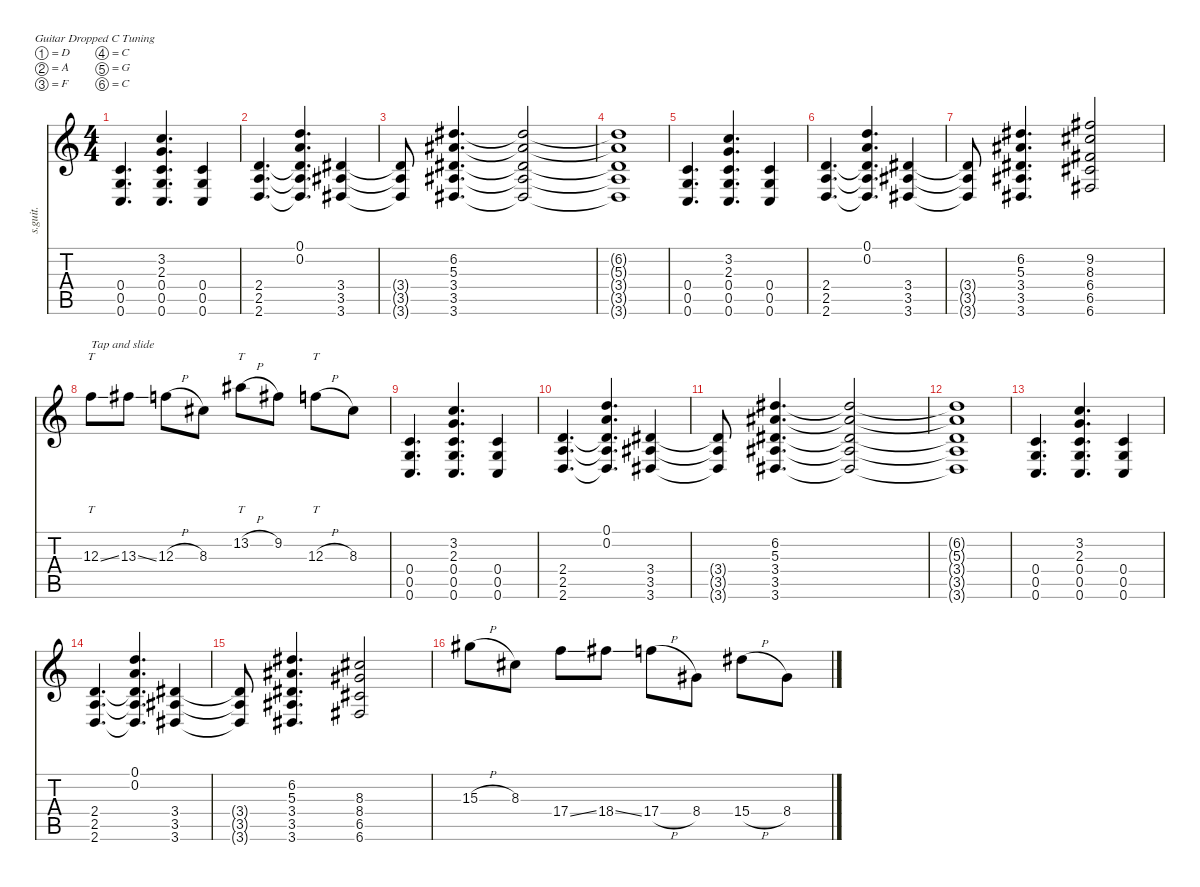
\defaultSystemsLayout 4
\hideDynamics
\bracketExtendMode nobrackets
\track ("Misha \"Bulb\" Mansoor" "s.guit.") {instrument distortionguitar}
\staff {score tabs}
\tuning (D4 A3 F3 C3 G2 C2)
\ts (4 4)
\tempo (213 hide)
\clef g2
\ks c
(0.4 0.5 0.6).4{d lyrics (0 "") lyrics (1 "") lyrics (2 "") lyrics (3 "") lyrics (4 "") dy mf} (3.2 2.3 0.4 0.5 0.6).4{d lyrics (0 "") lyrics (1 "") lyrics (2 "") lyrics (3 "") lyrics (4 "")} (0.4 0.5 0.6).4{lyrics (0 "") lyrics (1 "") lyrics (2 "") lyrics (3 "") lyrics (4 "")} |
(2.4 2.5 2.6).4{d lyrics (0 "") lyrics (1 "") lyrics (2 "") lyrics (3 "") lyrics (4 "")} (0.1 0.2 2.4{t} 2.5{t} 2.6{t}).4{d lyrics (0 "") lyrics (1 "") lyrics (2 "") lyrics (3 "") lyrics (4 "")} (3.4{acc #} 3.5{acc #} 3.6{acc #}).4{lyrics (0 "") lyrics (1 "") lyrics (2 "") lyrics (3 "") lyrics (4 "")} |
(3.4{t acc #} 3.5{t acc #} 3.6{t acc #}).8{lyrics (0 "") lyrics (1 "") lyrics (2 "") lyrics (3 "") lyrics (4 "")} (6.2{acc #} 5.3{acc #} 3.4{acc #} 3.5{acc #} 3.6{acc #}).4{d lyrics (0 "") lyrics (1 "") lyrics (2 "") lyrics (3 "") lyrics (4 "")} (6.2{t acc #} 5.3{t acc #} 3.4{t acc #} 3.5{t acc #} 3.6{t acc #}).2{lyrics (0 "") lyrics (1 "") lyrics (2 "") lyrics (3 "") lyrics (4 "")} |
(6.2{t acc #} 5.3{t acc #} 3.4{t acc #} 3.5{t acc #} 3.6{t acc #}).1{lyrics (0 "") lyrics (1 "") lyrics (2 "") lyrics (3 "") lyrics (4 "")} |
(0.4 0.5 0.6).4{d lyrics (0 "") lyrics (1 "") lyrics (2 "") lyrics (3 "") lyrics (4 "")} (3.2 2.3 0.4 0.5 0.6).4{d lyrics (0 "") lyrics (1 "") lyrics (2 "") lyrics (3 "") lyrics (4 "")} (0.4 0.5 0.6).4{lyrics (0 "") lyrics (1 "") lyrics (2 "") lyrics (3 "") lyrics (4 "")} |
(2.4 2.5 2.6).4{d lyrics (0 "") lyrics (1 "") lyrics (2 "") lyrics (3 "") lyrics (4 "")} (0.1 0.2 2.4{t} 2.5{t} 2.6{t}).4{d lyrics (0 "") lyrics (1 "") lyrics (2 "") lyrics (3 "") lyrics (4 "")} (3.4{acc #} 3.5{acc #} 3.6{acc #}).4{lyrics (0 "") lyrics (1 "") lyrics (2 "") lyrics (3 "") lyrics (4 "")} |
(3.4{t acc #} 3.5{t acc #} 3.6{t acc #}).8{lyrics (0 "") lyrics (1 "") lyrics (2 "") lyrics (3 "") lyrics (4 "")} (6.2{acc #} 5.3{acc #} 3.4{acc #} 3.5{acc #} 3.6{acc #}).4{d lyrics (0 "") lyrics (1 "") lyrics (2 "") lyrics (3 "") lyrics (4 "")} (9.2{acc #} 8.3{acc #} 6.4{acc #} 6.5{acc #} 6.6{acc #}).2{lyrics (0 "") lyrics (1 "") lyrics (2 "") lyrics (3 "") lyrics (4 "")} |
12.3{ss}.8{tt txt "Tap and slide" lyrics (0 "") lyrics (1 "") lyrics (2 "") lyrics (3 "") lyrics (4 "")} 13.3{ss acc #}.8{lyrics (0 "") lyrics (1 "") lyrics (2 "") lyrics (3 "") lyrics (4 "")} 12.3{h}.8{lyrics (0 "") lyrics (1 "") lyrics (2 "") lyrics (3 "") lyrics (4 "")} 8.3{acc #}.8{lyrics (0 "") lyrics (1 "") lyrics (2 "") lyrics (3 "") lyrics (4 "")} 13.2{h acc #}.8{tt lyrics (0 "") lyrics (1 "") lyrics (2 "") lyrics (3 "") lyrics (4 "")} 9.2{acc #}.8{lyrics (0 "") lyrics (1 "") lyrics (2 "") lyrics (3 "") lyrics (4 "")} 12.3{h}.8{tt lyrics (0 "") lyrics (1 "") lyrics (2 "") lyrics (3 "") lyrics (4 "")} 8.3{acc #}.8{lyrics (0 "") lyrics (1 "") lyrics (2 "") lyrics (3 "") lyrics (4 "")} |
(0.4 0.5 0.6).4{d lyrics (0 "") lyrics (1 "") lyrics (2 "") lyrics (3 "") lyrics (4 "")} (3.2 2.3 0.4 0.5 0.6).4{d lyrics (0 "") lyrics (1 "") lyrics (2 "") lyrics (3 "") lyrics (4 "")} (0.4 0.5 0.6).4{lyrics (0 "") lyrics (1 "") lyrics (2 "") lyrics (3 "") lyrics (4 "")} |
(2.4 2.5 2.6).4{d lyrics (0 "") lyrics (1 "") lyrics (2 "") lyrics (3 "") lyrics (4 "")} (0.1 0.2 2.4{t} 2.5{t} 2.6{t}).4{d lyrics (0 "") lyrics (1 "") lyrics (2 "") lyrics (3 "") lyrics (4 "")} (3.4{acc #} 3.5{acc #} 3.6{acc #}).4{lyrics (0 "") lyrics (1 "") lyrics (2 "") lyrics (3 "") lyrics (4 "")} |
(3.4{t acc #} 3.5{t acc #} 3.6{t acc #}).8{lyrics (0 "") lyrics (1 "") lyrics (2 "") lyrics (3 "") lyrics (4 "")} (6.2{acc #} 5.3{acc #} 3.4{acc #} 3.5{acc #} 3.6{acc #}).4{d lyrics (0 "") lyrics (1 "") lyrics (2 "") lyrics (3 "") lyrics (4 "")} (6.2{t acc #} 5.3{t acc #} 3.4{t acc #} 3.5{t acc #} 3.6{t acc #}).2{lyrics (0 "") lyrics (1 "") lyrics (2 "") lyrics (3 "") lyrics (4 "")} |
(6.2{t acc #} 5.3{t acc #} 3.4{t acc #} 3.5{t acc #} 3.6{t acc #}).1{lyrics (0 "") lyrics (1 "") lyrics (2 "") lyrics (3 "") lyrics (4 "")} |
(0.4 0.5 0.6).4{d lyrics (0 "") lyrics (1 "") lyrics (2 "") lyrics (3 "") lyrics (4 "")} (3.2 2.3 0.4 0.5 0.6).4{d lyrics (0 "") lyrics (1 "") lyrics (2 "") lyrics (3 "") lyrics (4 "")} (0.4 0.5 0.6).4{lyrics (0 "") lyrics (1 "") lyrics (2 "") lyrics (3 "") lyrics (4 "")} |
(2.4 2.5 2.6).4{d lyrics (0 "") lyrics (1 "") lyrics (2 "") lyrics (3 "") lyrics (4 "")} (0.1 0.2 2.4{t} 2.5{t} 2.6{t}).4{d lyrics (0 "") lyrics (1 "") lyrics (2 "") lyrics (3 "") lyrics (4 "")} (3.4{acc #} 3.5{acc #} 3.6{acc #}).4{lyrics (0 "") lyrics (1 "") lyrics (2 "") lyrics (3 "") lyrics (4 "")} |
(3.4{t acc #} 3.5{t acc #} 3.6{t acc #}).8{lyrics (0 "") lyrics (1 "") lyrics (2 "") lyrics (3 "") lyrics (4 "")} (6.2{acc #} 5.3{acc #} 3.4{acc #} 3.5{acc #} 3.6{acc #}).4{d lyrics (0 "") lyrics (1 "") lyrics (2 "") lyrics (3 "") lyrics (4 "")} (8.3{acc #} 8.4{acc #} 6.5{acc #} 6.6{acc #}).2{lyrics (0 "") lyrics (1 "") lyrics (2 "") lyrics (3 "") lyrics (4 "")} |
15.3{h acc #}.8{lyrics (0 "") lyrics (1 "") lyrics (2 "") lyrics (3 "") lyrics (4 "")} 8.3{acc #}.8{lyrics (0 "") lyrics (1 "") lyrics (2 "") lyrics (3 "") lyrics (4 "")} 17.4{ss}.8{lyrics (0 "") lyrics (1 "") lyrics (2 "") lyrics (3 "") lyrics (4 "")} 18.4{ss acc #}.8{lyrics (0 "") lyrics (1 "") lyrics (2 "") lyrics (3 "") lyrics (4 "")} 17.4{h}.8{lyrics (0 "") lyrics (1 "") lyrics (2 "") lyrics (3 "") lyrics (4 "")} 8.4{acc #}.8{lyrics (0 "") lyrics (1 "") lyrics (2 "") lyrics (3 "") lyrics (4 "")} 15.4{h acc #}.8{lyrics (0 "") lyrics (1 "") lyrics (2 "") lyrics (3 "") lyrics (4 "")} 8.4{acc #}.8{lyrics (0 "") lyrics (1 "") lyrics (2 "") lyrics (3 "") lyrics (4 "")}
